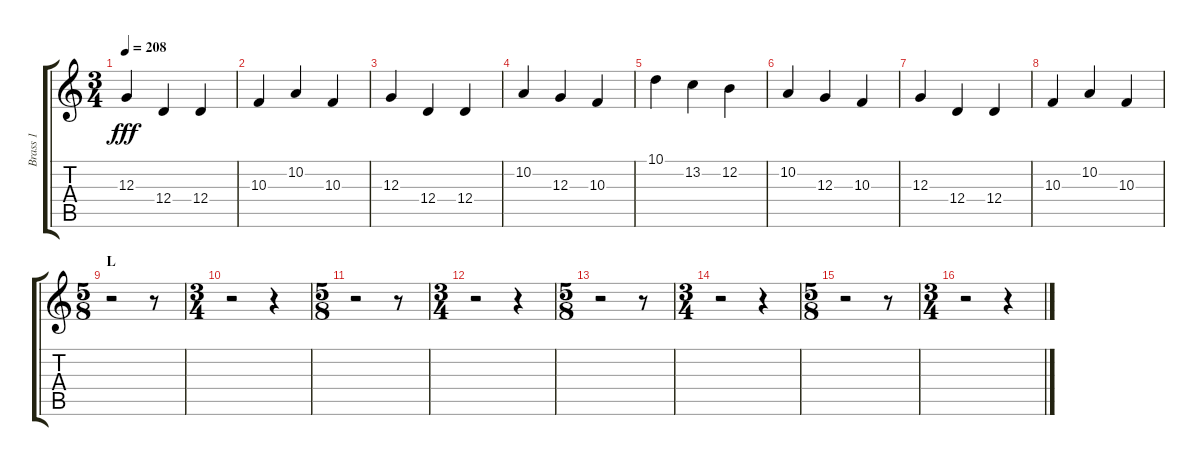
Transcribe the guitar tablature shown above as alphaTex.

\track ("Brass 1" "Brass 1") {instrument brasssection}
\staff {score tabs}
\tuning (E4 B3 G3 D3 A2 E2) {hide}
\ts (3 4)
\tempo 208
\clef g2
\ks c
12.3.4{dy fff} 12.4.4 12.4.4 |
10.3.4 10.2.4 10.3.4 |
12.3.4 12.4.4 12.4.4 |
10.2.4 12.3.4 10.3.4 |
10.1.4 13.2.4 12.2.4 |
10.2.4 12.3.4 10.3.4 |
12.3.4 12.4.4 12.4.4 |
10.3.4 10.2.4 10.3.4 |
\ts (5 8)
\section ("" "L")
r.2 r.8 |
\ts (3 4)
r.2 r.4 |
\ts (5 8)
r.2 r.8 |
\ts (3 4)
r.2 r.4 |
\ts (5 8)
r.2 r.8 |
\ts (3 4)
r.2 r.4 |
\ts (5 8)
r.2 r.8 |
\ts (3 4)
r.2 r.4
